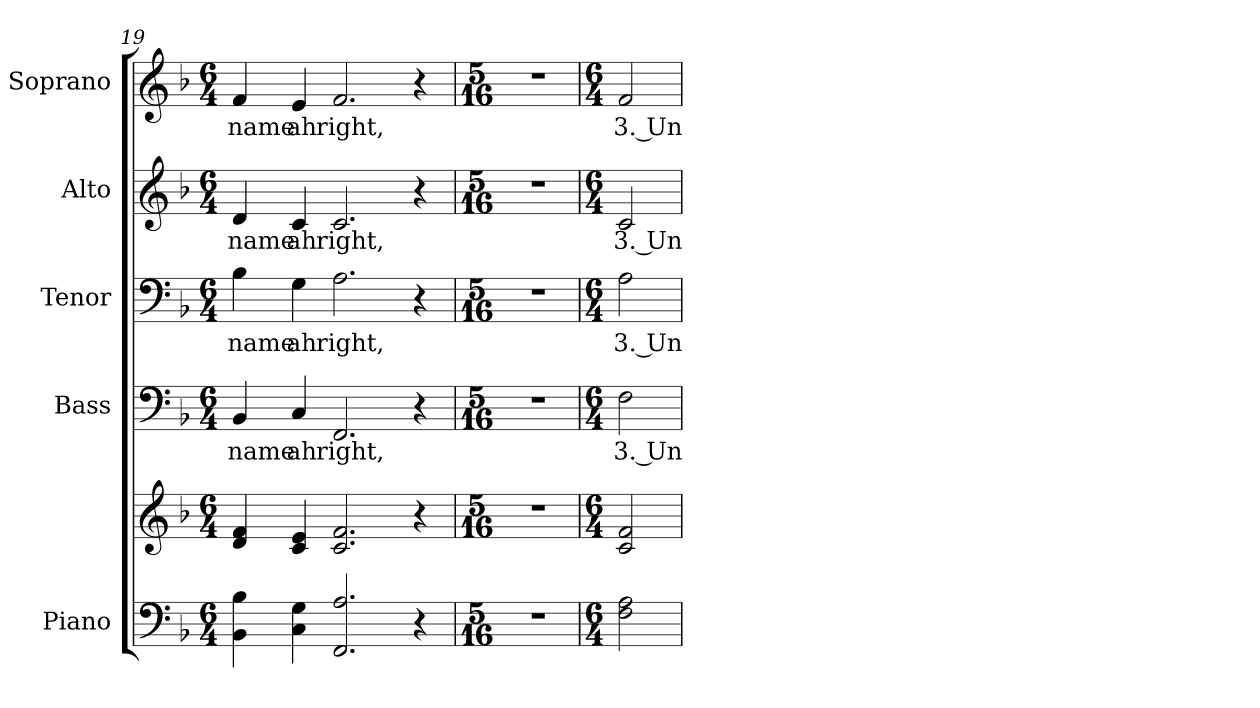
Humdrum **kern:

**kern	**kern	**kern	**text	**kern	**text	**kern	**text	**kern	**text
*part5	*part5	*part4	*part4	*part3	*part3	*part2	*part2	*part1	*part1
*staff6	*staff5	*staff4	*staff4	*staff3	*staff3	*staff2	*staff2	*staff1	*staff1
*I"Piano	*	*I"Bass	*	*I"Tenor	*	*I"Alto	*	*I"Soprano	*
*I'Pno.	*	*I'B.	*	*I'T.	*	*I'A.	*	*I'S.	*
!!LO:PB:g=z
*clefF4	*clefG2	*clefF4	*	*clefF4	*	*clefG2	*	*clefG2	*
*k[b-]	*k[b-]	*k[b-]	*	*k[b-]	*	*k[b-]	*	*k[b-]	*
*F:	*F:	*F:	*	*F:	*	*F:	*	*F:	*
*M6/4	*M6/4	*M6/4	*	*M6/4	*	*M6/4	*	*M6/4	*
=19	=19	=19	=19	=19	=19	=19	=19	=19	=19
!	!	!	!LO:LY:b:color=#000000	!	!	!	!	!	!
!	!	!	!	!	!LO:LY:b:color=#000000	!	!	!	!
!	!	!	!	!	!	!	!LO:LY:b:color=#000000	!	!
!	!	!	!	!	!	!	!	!	!LO:LY:b:color=#000000
4BB-i\ 4B-i	4di/ 4fi	4BB-i/	name	4B-i\	name	4di/	name	4fi/	name
!	!	!	!LO:LY:b:color=#000000	!	!	!	!	!	!
!	!	!	!	!	!LO:LY:b:color=#000000	!	!	!	!
!	!	!	!	!	!	!	!LO:LY:b:color=#000000	!	!
!	!	!	!	!	!	!	!	!	!LO:LY:b:color=#000000
4Ci\ 4Gi	4ci/ 4ei	4Ci/	ah	4Gi\	ah	4ci/	ah	4ei/	ah
!	!	!	!LO:LY:b:color=#000000	!	!	!	!	!	!
!	!	!	!	!	!LO:LY:b:color=#000000	!	!	!	!
!	!	!	!	!	!	!	!LO:LY:b:color=#000000	!	!
!	!	!	!	!	!	!	!	!	!LO:LY:b:color=#000000
2.FFi/ 2.Ai	2.ci/ 2.fi	2.FFi/	right,	2.Ai\	right,	2.ci/	right,	2.fi/	right,
4r	4r	4r	.	4r	.	4r	.	4r	.
=20	=20	=20	=20	=20	=20	=20	=20	=20	=20
*M5/16	*M5/16	*M5/16	*	*M5/16	*	*M5/16	*	*M5/16	*
!LO:N:vis=1	!LO:N:vis=1	!LO:N:vis=1	!	!LO:N:vis=1	!	!LO:N:vis=1	!	!LO:N:vis=1	!
16%5r	16%5r	16%5r	.	16%5r	.	16%5r	.	16%5r	.
!!LO:PB:g=z
=21	=21	=21	=21	=21	=21	=21	=21	=21	=21
*M6/4	*M6/4	*M6/4	*	*M6/4	*	*M6/4	*	*M6/4	*
!	!	!	!LO:LY:b:color=#000000	!	!	!	!	!	!
!	!	!	!	!	!LO:LY:b:color=#000000	!	!	!	!
!	!	!	!	!	!	!	!LO:LY:b:color=#000000	!	!
!	!	!	!	!	!	!	!	!	!LO:LY:b:color=#000000
2Fi\ 2Ai	2ci/ 2fi	2Fi\	3. Un-	2Ai\	3. Un-	2ci/	3. Un-	2fi/	3. Un-
=	=	=	=	=	=	=	=	=	=
*-	*-	*-	*-	*-	*-	*-	*-	*-	*-
